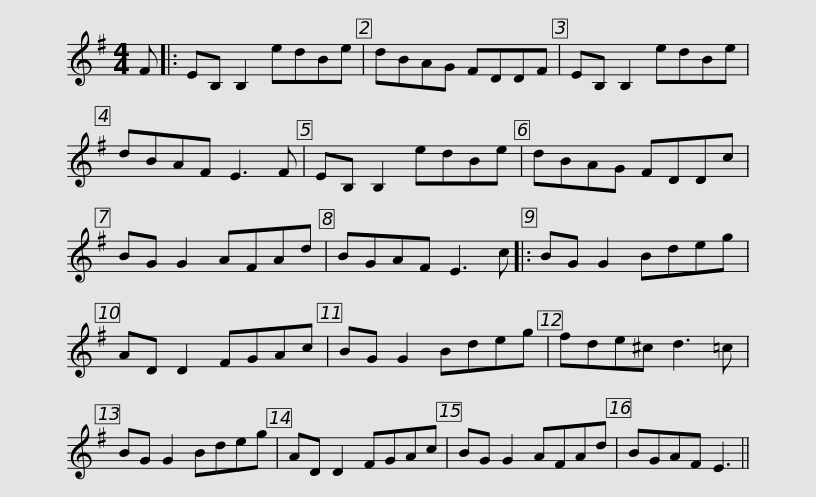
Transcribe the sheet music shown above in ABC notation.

X:1
L:1/8
M:4/4
I:linebreak $
K:Emin
V:1 treble
V:1
 F |: EB, B,2 edBe | dBAG FDDF | EB, B,2 edBe | dBAF E3 F | %5
 EB, B,2 edBe |$ dBAG FDDc | BG G2 AFAd | BGAF E3 c |: BG G2 Bdeg | %10
 AD D2 FGAc | BG G2 Bdeg |$ fde^c d3 =c | BG G2 Bdeg | AD D2 FGAc | %15
 BG G2 AFAd | BGAF E3 || %17
